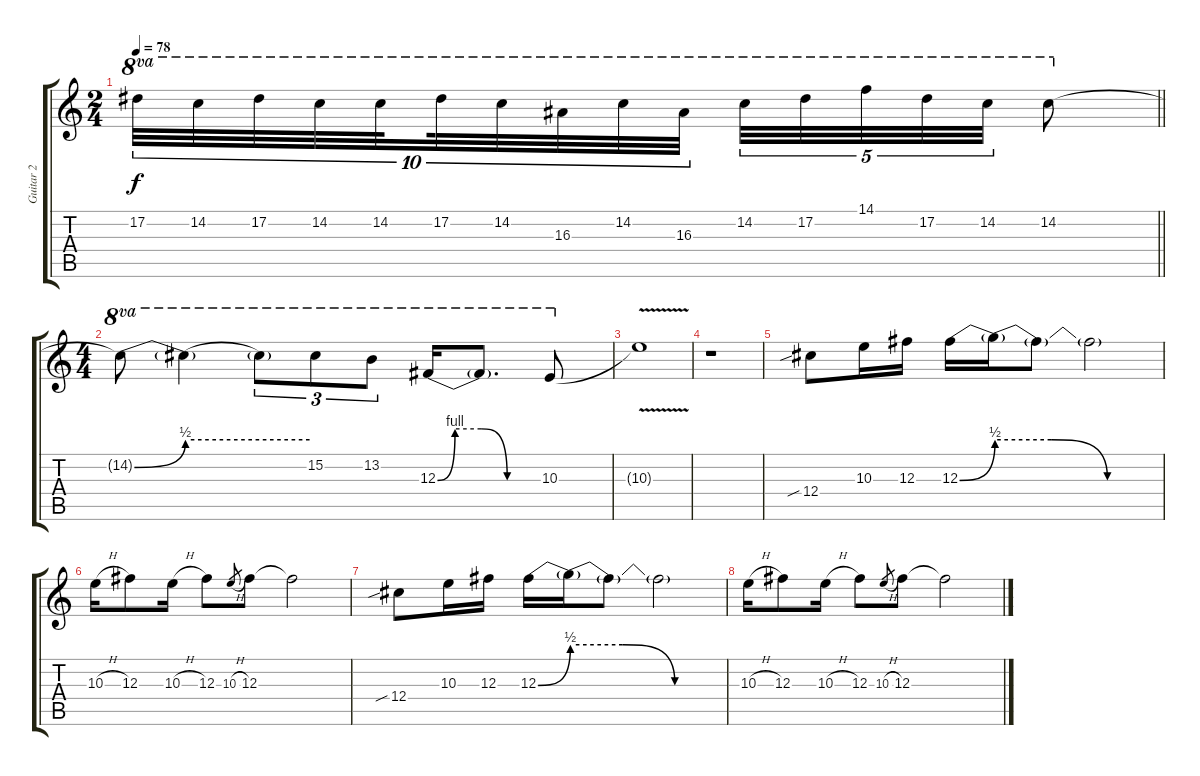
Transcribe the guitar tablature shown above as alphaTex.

\track ("Guitar 2" "Guitar 2") {instrument overdrivenguitar}
\staff {score tabs}
\tuning (Eb4 Bb3 Gb3 Db3 Ab2 Eb2) {hide}
\ts (2 4)
\tempo 78
\clef g2
\barLineRight lightlight
\ks c
17.2.32{tu (10 8) ot 8va dy f} 14.2.32{tu (10 8) ot 8va} 17.2.32{tu (10 8) ot 8va} 14.2.32{tu (10 8) ot 8va} 14.2.32{tu (10 8) ot 8va beam splitsecondary} 17.2.32{tu (10 8) ot 8va} 14.2.32{tu (10 8) ot 8va} 16.3.32{tu (10 8) ot 8va} 14.2.32{tu (10 8) ot 8va} 16.3.32{tu (10 8) ot 8va} 14.2.32{tu (5 4) ot 8va} 17.2.32{tu (5 4) ot 8va} 14.1.32{tu (5 4) ot 8va} 17.2.32{tu (5 4) ot 8va} 14.2.32{tu (5 4) ot 8va} 14.2.8{ot 8va} |
\ts (4 4)
14.2{be (bend 0 0 60 2) t}.8{ot 8va} 14.2{be (hold 0 2 60 2) t}.4{ot 8va} 14.2{t}.8{tu (3 2) ot 8va} 15.2.8{tu (3 2) ot 8va} 13.2.8{tu (3 2) ot 8va} 12.3{be (custom 0 0 10 4 25 4 40 0 60 0)}.16{ot 8va} 12.3{t}.8{d ot 8va} 10.3.8{ot 8va} |
10.3{v t}.1 |
r.1 |
12.4{sib}.8 10.3.16 12.3.16 12.3{be (bend 0 0 60 2)}.16 12.3{be (custom 0 2 20 2 40 0 60 0) t}.16 12.3{t}.8 12.3{t}.2 |
10.3{h}.16 12.3.8 10.3{h}.16 12.3.8 10.3{h}.8{gr} 12.3.8 12.3{t}.2 |
12.4{sib}.8 10.3.16 12.3.16 12.3{be (bend 0 0 60 2)}.16 12.3{be (custom 0 2 20 2 40 0 60 0) t}.16 12.3{t}.8 12.3{t}.2 |
10.3{h}.16 12.3.8 10.3{h}.16 12.3.8 10.3{h}.8{gr} 12.3.8 12.3{t}.2
